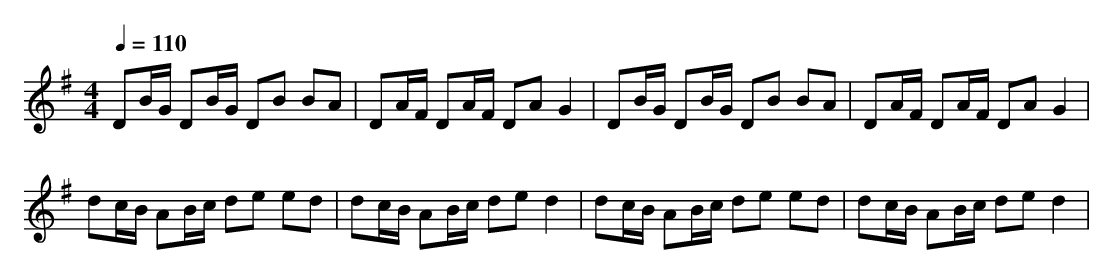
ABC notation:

X:1
T:
M: 4/4
L: 1/8
Q:1/4=110
K:G % 1 sharps
DB/2G/2 DB/2G/2 DB BA|DA/2F/2 DA/2F/2 DA G2|DB/2G/2 DB/2G/2 DB BA|DA/2F/2 DA/2F/2 DA G2|
dc/2B/2 AB/2c/2 de ed|dc/2B/2 AB/2c/2 de d2|dc/2B/2 AB/2c/2 de ed|dc/2B/2 AB/2c/2 de d2|
